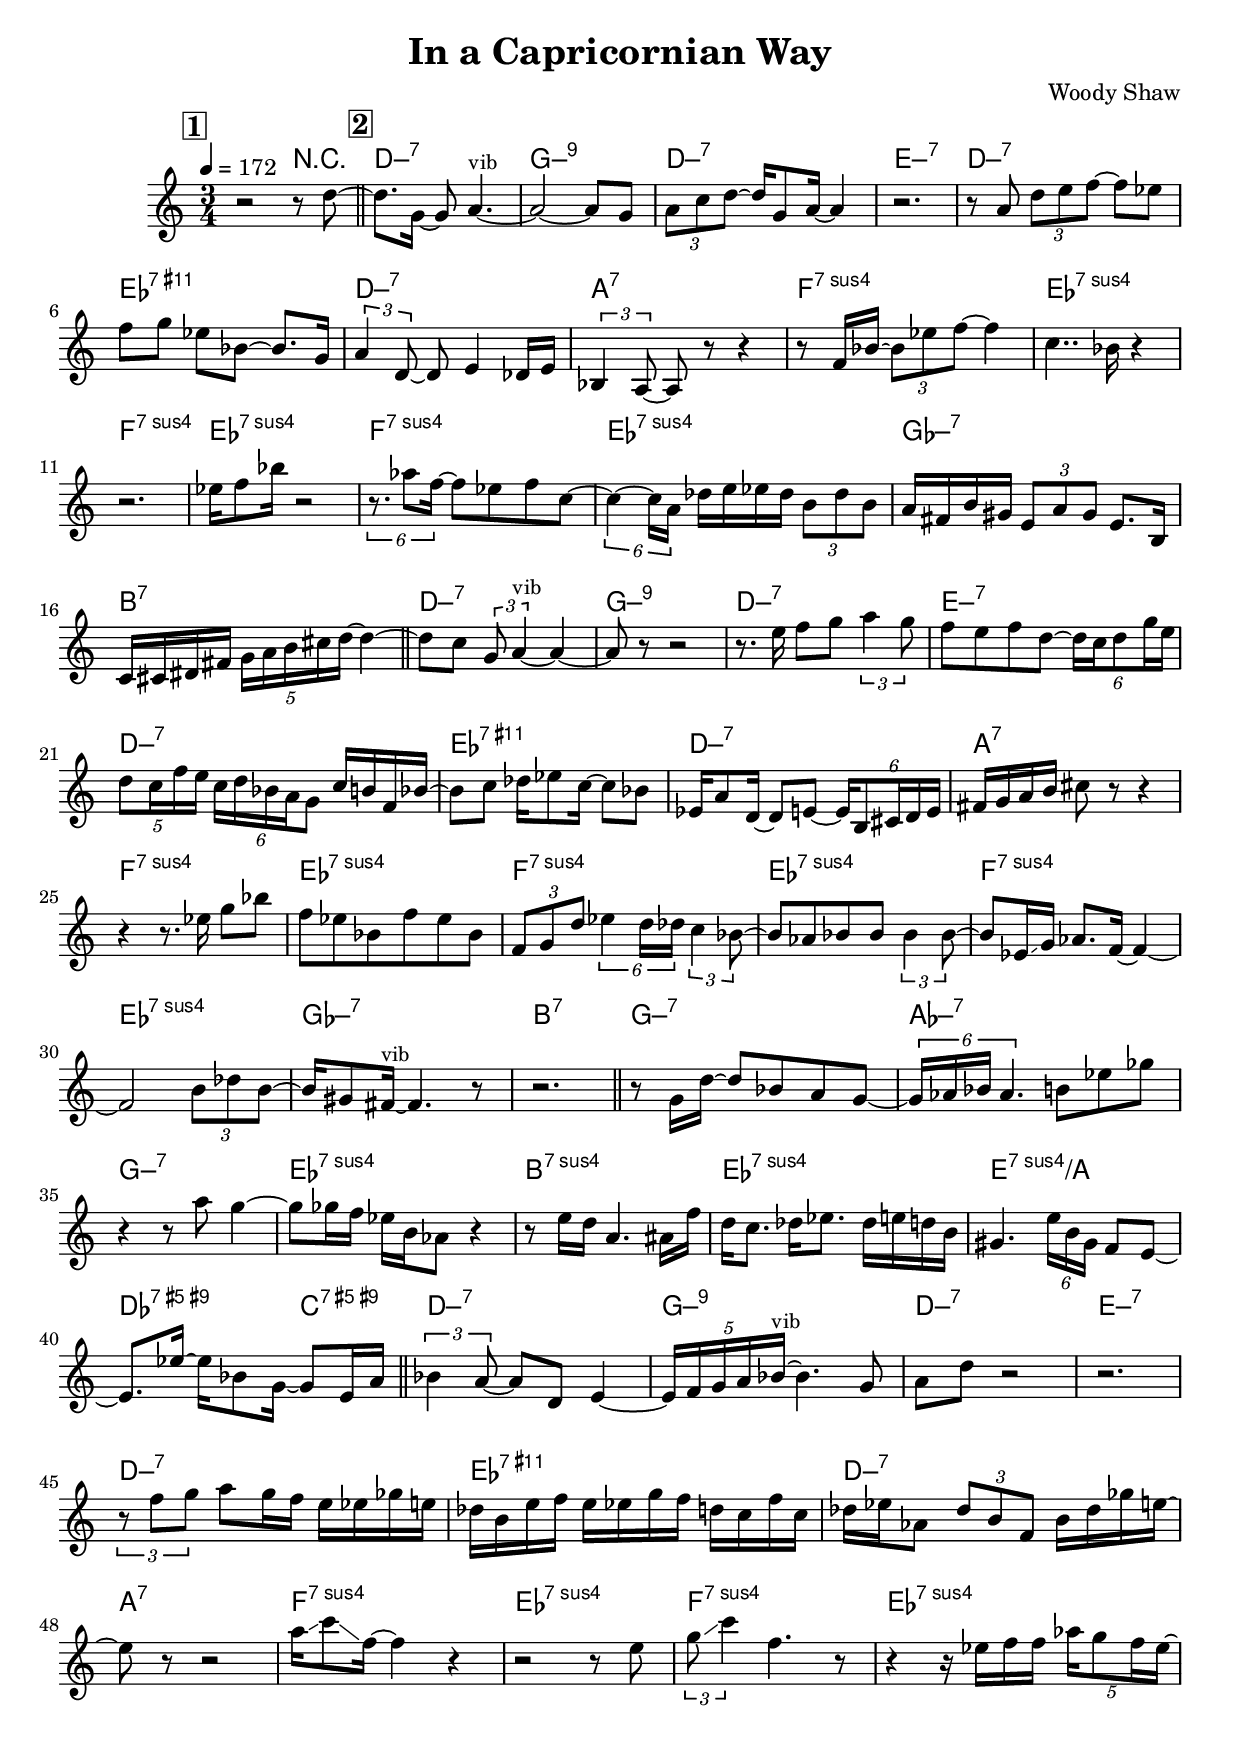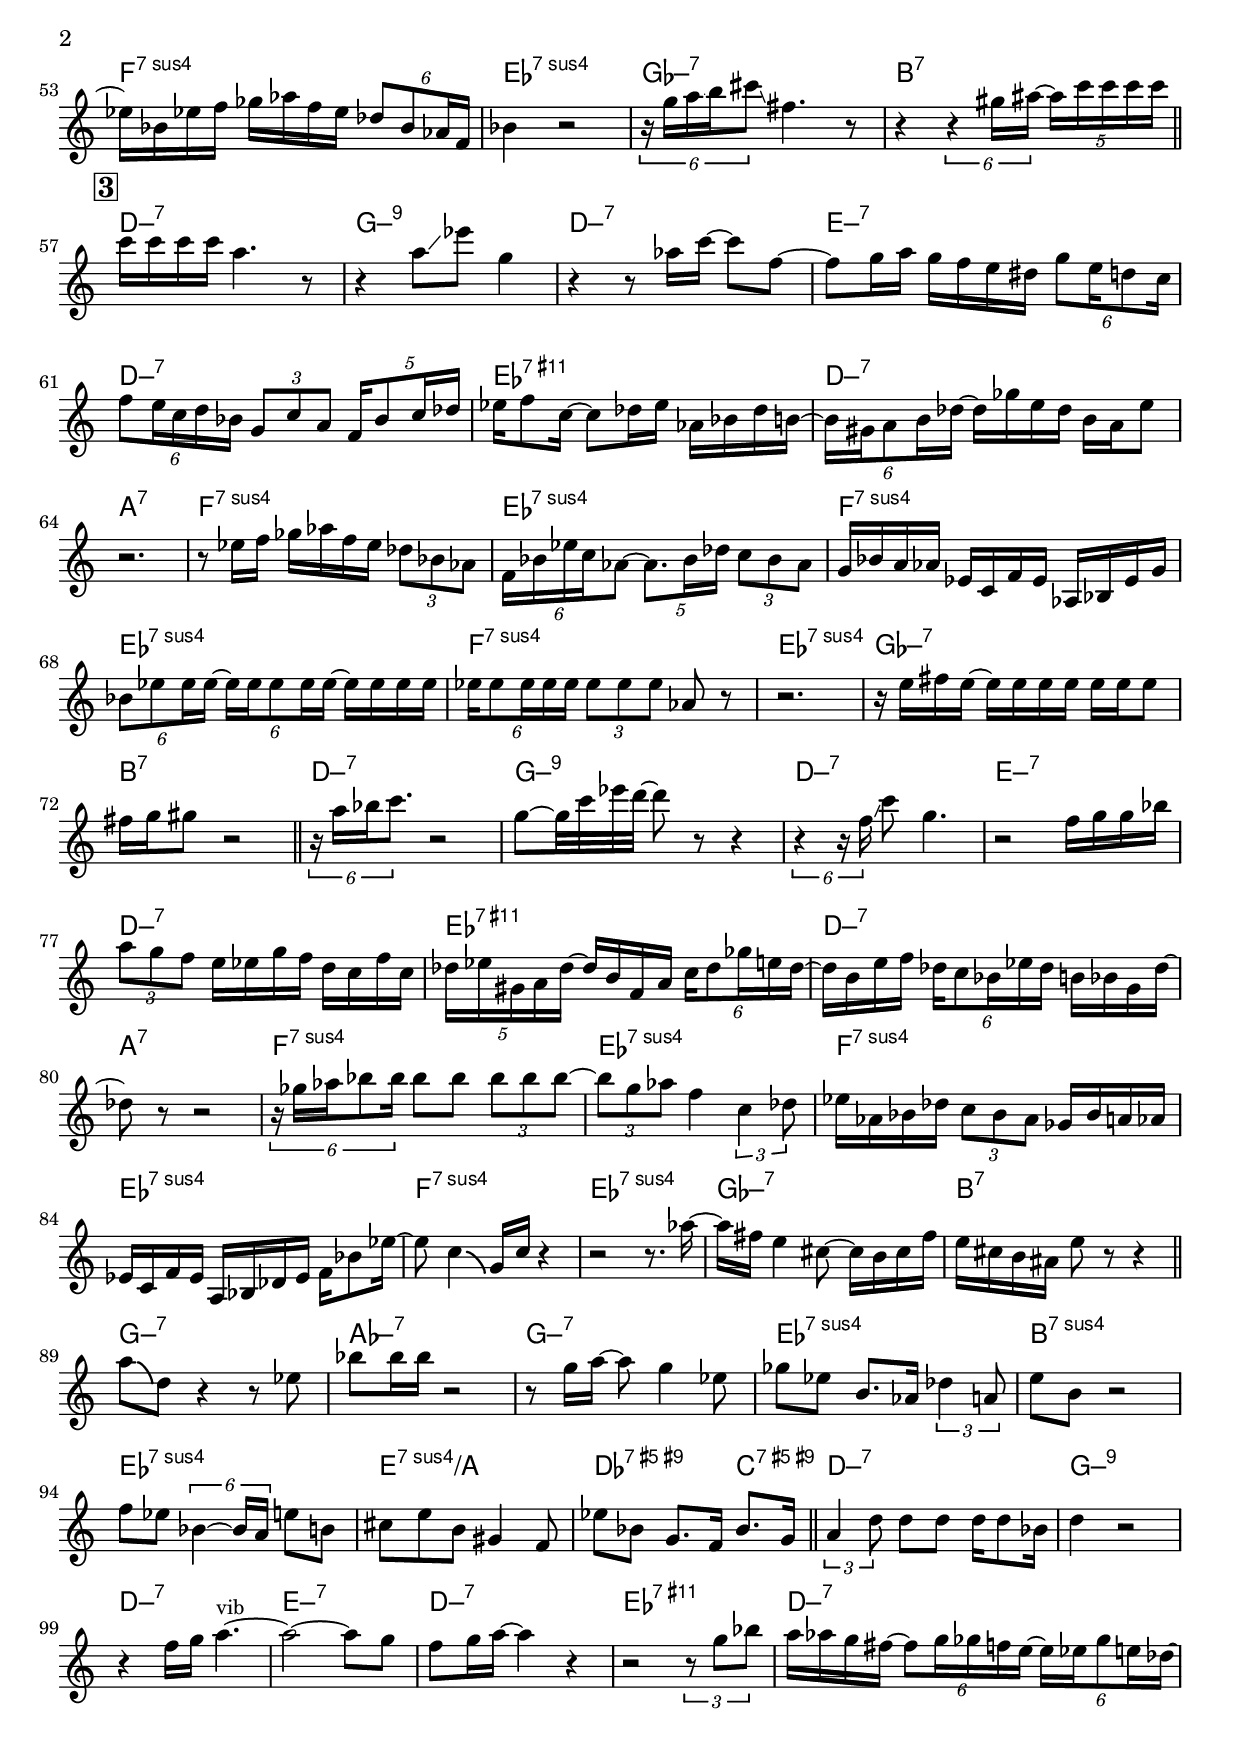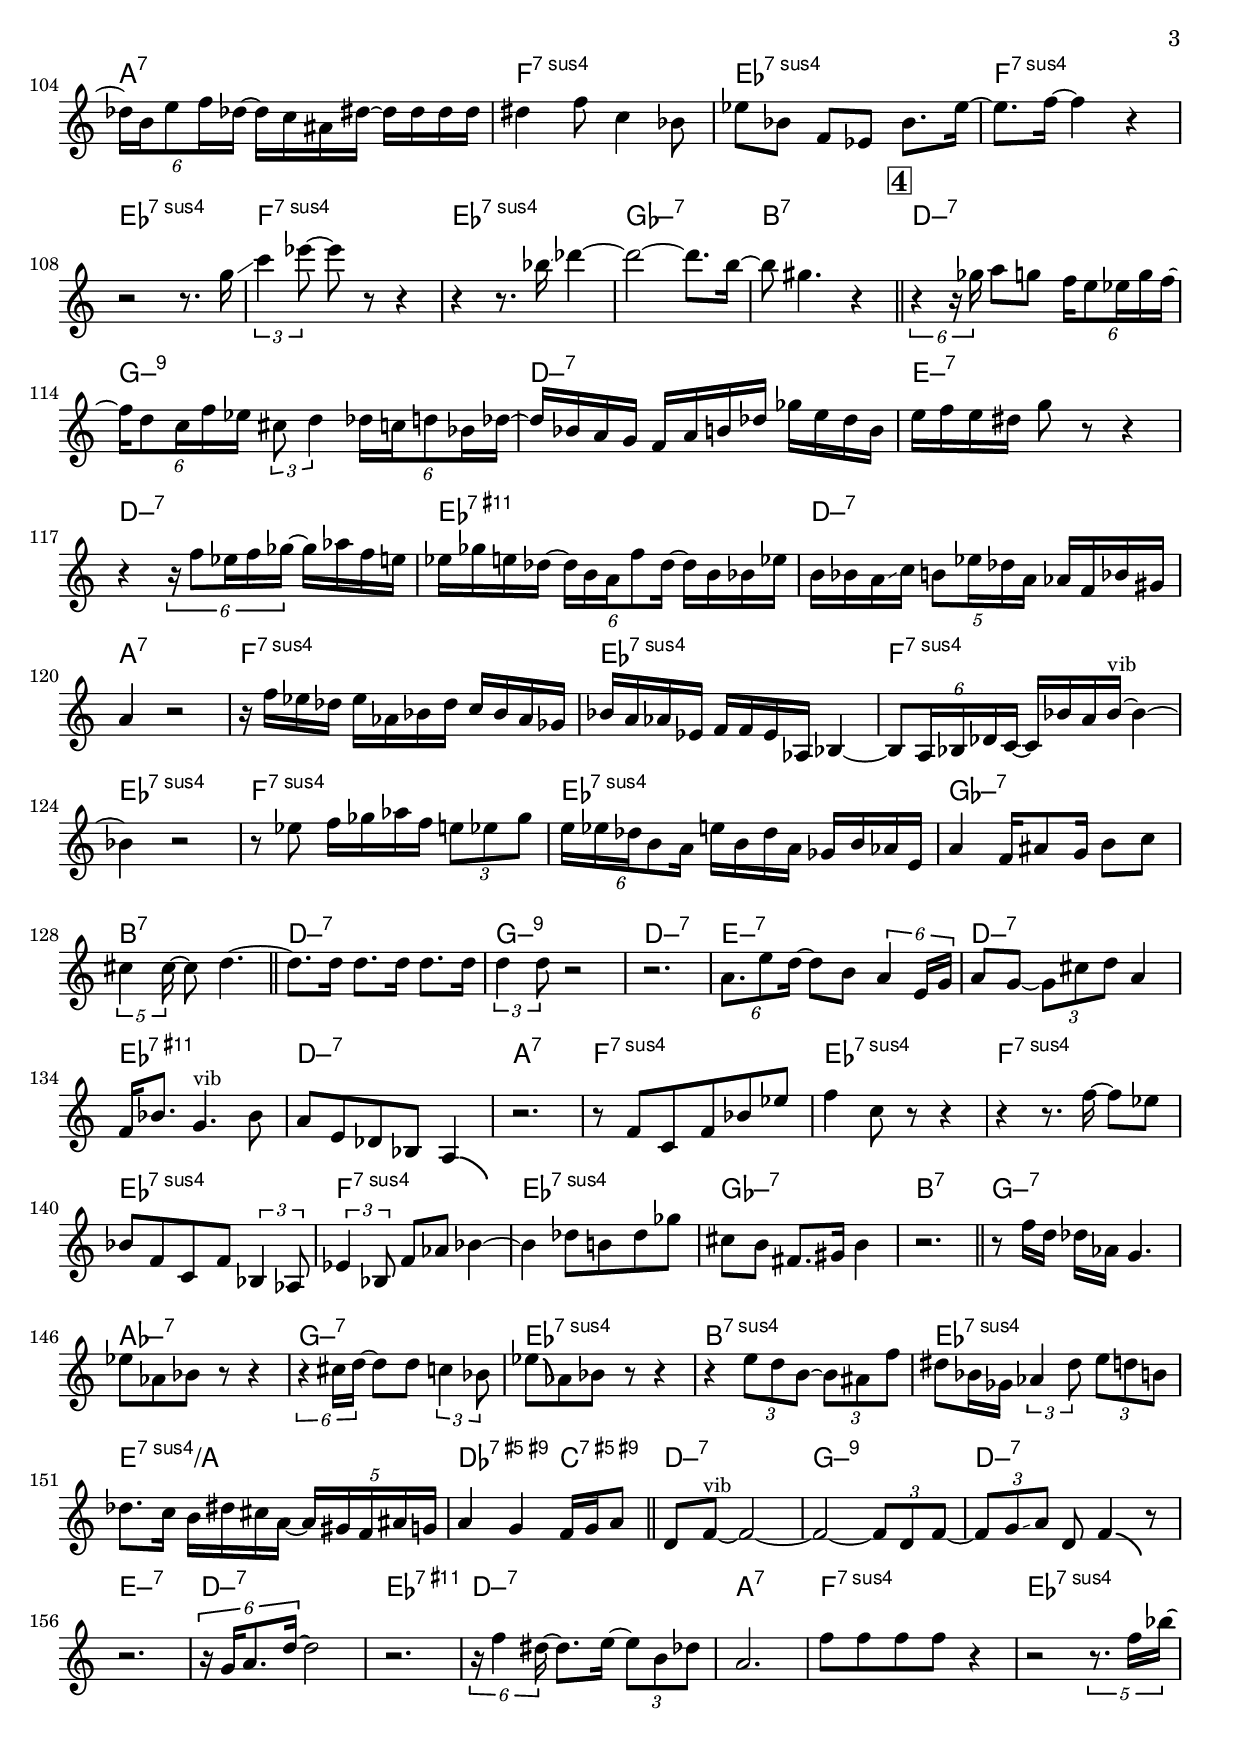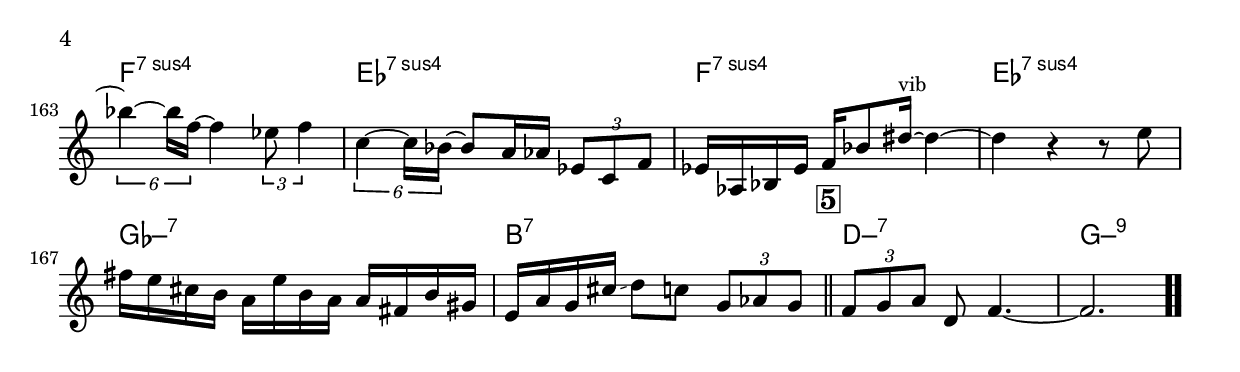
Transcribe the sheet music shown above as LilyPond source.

\version "2.13.2"

#(ly:set-option 'point-and-click #f)

\header {
  title = "In a Capricornian Way"
  composer = "Woody Shaw"
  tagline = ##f
}
global =
{
    \override Staff.TimeSignature #'style = #'()
    \time 3/4
    \clef "treble"
    \key c \major
    \override Rest #'direction = #'0
    \override MultiMeasureRest #'staff-position = #0
}
\score
{
<<
    \transpose c' c'

    \new ChordNames { \chords {
      \set majorSevenSymbol = \markup { "maj7" }
      \set minorChordModifier = \markup { \char ##x2013 }
      | s2 r4 
      | d2.:min7 | g2.:min9 | d2.:min7 | e2.:min7 | d2.:min7 | es2.:11+.9 | d2.:min7 | a2.:7 
      | f2.:7sus4 | es2.:7sus4 | f2.:7sus4 | es2.:7sus4 | f2.:7sus4 | es2.:7sus4 | ges2.:min7 | b2.:7 
      | d2.:min7 | g2.:min9 | d2.:min7 | e2.:min7 | d2.:min7 | es2.:11+.9 | d2.:min7 | a2.:7 
      | f2.:7sus4 | es2.:7sus4 | f2.:7sus4 | es2.:7sus4 | f2.:7sus4 | es2.:7sus4 | ges2.:min7 | b2.:7 
      | g2.:min7 | aes2.:min7 | g2.:min7 | es2.:7sus4 | b2.:7sus4 | es2.:7sus4 | e2.:7sus4/a | des2:9+5+ c4:9+5+ 
      | d2.:min7 | g2.:min9 | d2.:min7 | e2.:min7 | d2.:min7 | es2.:11+.9 | d2.:min7 | a2.:7 
      | f2.:7sus4 | es2.:7sus4 | f2.:7sus4 | es2.:7sus4 | f2.:7sus4 | es2.:7sus4 | ges2.:min7 | b2.:7 
      | d2.:min7 | g2.:min9 | d2.:min7 | e2.:min7 | d2.:min7 | es2.:11+.9 | d2.:min7 | a2.:7 
      | f2.:7sus4 | es2.:7sus4 | f2.:7sus4 | es2.:7sus4 | f2.:7sus4 | es2.:7sus4 | ges2.:min7 | b2.:7 
      | d2.:min7 | g2.:min9 | d2.:min7 | e2.:min7 | d2.:min7 | es2.:11+.9 | d2.:min7 | a2.:7 
      | f2.:7sus4 | es2.:7sus4 | f2.:7sus4 | es2.:7sus4 | f2.:7sus4 | es2.:7sus4 | ges2.:min7 | b2.:7 
      | g2.:min7 | aes2.:min7 | g2.:min7 | es2.:7sus4 | b2.:7sus4 | es2.:7sus4 | e2.:7sus4/a | des2:9+5+ c4:9+5+ 
      | d2.:min7 | g2.:min9 | d2.:min7 | e2.:min7 | d2.:min7 | es2.:11+.9 | d2.:min7 | a2.:7 
      | f2.:7sus4 | es2.:7sus4 | f2.:7sus4 | es2.:7sus4 | f2.:7sus4 | es2.:7sus4 | ges2.:min7 | b2.:7 
      | d2.:min7 | g2.:min9 | d2.:min7 | e2.:min7 | d2.:min7 | es2.:11+.9 | d2.:min7 | a2.:7 
      | f2.:7sus4 | es2.:7sus4 | f2.:7sus4 | es2.:7sus4 | f2.:7sus4 | es2.:7sus4 | ges2.:min7 | b2.:7 
      | d2.:min7 | g2.:min9 | d2.:min7 | e2.:min7 | d2.:min7 | es2.:11+.9 | d2.:min7 | a2.:7 
      | f2.:7sus4 | es2.:7sus4 | f2.:7sus4 | es2.:7sus4 | f2.:7sus4 | es2.:7sus4 | ges2.:min7 | b2.:7 
      | g2.:min7 | aes2.:min7 | g2.:min7 | es2.:7sus4 | b2.:7sus4 | es2.:7sus4 | e2.:7sus4/a | des2:9+5+ c4:9+5+ 
      | d2.:min7 | g2.:min9 | d2.:min7 | e2.:min7 | d2.:min7 | es2.:11+.9 | d2.:min7 | a2.:7 
      | f2.:7sus4 | es2.:7sus4 | f2.:7sus4 | es2.:7sus4 | f2.:7sus4 | es2.:7sus4 | ges2.:min7 | b2.:7 
      | d2.:min7 | g2.:min9|
      }
      }

    \new Staff
    <<
    \transpose c' c'

    {
      \global
  		%\override Score.MetronomeMark #'transparent = ##t
  		%\override Score.MetronomeMark #'stencil = ##f
  		
  		\override HorizontalBracket #'direction = #UP
  		\override HorizontalBracket #'bracket-flare = #'(0 . 0)
  		
  		\override TextSpanner #'dash-fraction = #1.0
  		\override TextSpanner #'bound-details #'left #'text = \markup{ \concat{\draw-line #'(0 . -1.0) \draw-line #'(1.0 . 0) }}
  		\override TextSpanner #'bound-details #'right #'text = \markup{ \concat{ \draw-line #'(1.0 . 0) \draw-line #'(0 . -1.0) }}
          \set Score.markFormatter = #format-mark-box-numbers


      \tempo 4 = 172
      \set Score.currentBarNumber = #0
     
      \bar "||" \mark \default r2 r8 d''8~ 
      \bar "||" \mark \default d''8. g'16~ g'8 a'4.~^\markup{\left-align \small vib} 
      | a'2~ a'8 g'8 
      | \tuplet 3/2 {a'8 c''8 d''8~} d''16 g'8 a'16~ a'4 
      | r2. 
      | r8 a'8 \tuplet 3/2 {d''8 e''8 f''8~} f''8 es''8 
      | f''8 g''8 es''8 bes'8~ bes'8. g'16 
      | \tuplet 3/2 {a'4 d'8~} d'8 e'4 des'16 e'16 
      | \tuplet 3/2 {bes4 a8~} a8 r8 r4 
      | r8 f'16 bes'16~ \tuplet 3/2 {bes'8 es''8 f''8~} f''4 
      | c''4.. bes'16 r4 
      | r2. 
      | es''16 f''8 bes''16 r2 
      | \tuplet 6/4 {r8. aes''8 f''16~} f''8 es''8 f''8 c''8~ 
      | \tuplet 6/4 {c''4~ c''16 a'16} des''16 e''16 es''16 des''16 \tuplet 3/2 {b'8 des''8 b'8} 
      | a'16 fis'16 b'16 gis'16 \tuplet 3/2 {e'8 a'8 gis'8} e'8. b16 
      | c'16 cis'16 dis'16 fis'16 \tuplet 5/4 {g'16 a'16 b'16 cis''16 d''16~} d''4~ 
      \bar "||" d''8 c''8 \tuplet 3/2 {g'8 a'4~^\markup{\left-align \small vib}} a'4~ 
      | a'8 r8 r2 
      | r8. e''16 f''8 g''8 \tuplet 3/2 {a''4 g''8} 
      | f''8 e''8 f''8 d''8~ \tuplet 6/4 {d''16 c''16 d''8 g''16 e''16} 
      | \tuplet 5/4 {d''8 c''16 f''16 e''16} \tuplet 6/4 {c''16 d''16 bes'16 a'16 g'8} c''16 b'16 f'16 bes'16~ 
      | bes'8 c''8 des''16 es''8 c''16~ c''8 bes'8 
      | es'16 a'8 d'16~ d'8 e'8~ \tuplet 6/4 {e'16 b8 cis'16 d'16 e'16} 
      | fis'16 g'16 a'16 b'16 cis''8 r8 r4 
      | r4 r8. es''16 g''8 bes''8 
      | f''8 es''8 bes'8 f''8 es''8 bes'8 
      | \tuplet 3/2 {f'8 g'8 d''8} \tuplet 6/4 {es''4 d''16 des''16} \tuplet 3/2 {c''4 bes'8~} 
      | bes'8 aes'8 bes'8 bes'8 \tuplet 3/2 {bes'4 bes'8~} 
      | bes'8 es'16\glissando  g'16 aes'8. f'16~ f'4~ 
      | f'2 \tuplet 3/2 {b'8 des''8 b'8~} 
      | b'16 gis'8 fis'16~^\markup{\left-align \small vib} fis'4. r8 
      | r2. 
      \bar "||" r8 g'16 d''16~ d''8 bes'8 a'8 g'8~ 
      | \tuplet 6/4 {g'16 aes'16 bes'16 aes'4.} b'8 es''8 ges''8 
      | r4 r8 a''8 g''4~ 
      | g''8 ges''16 f''16 es''16 b'16 aes'8 r4 
      | r8 e''16 d''16 a'4. ais'16 f''16 
      | d''16 c''8. des''16 es''8. des''16 e''16 d''16 b'16 
      | gis'4. \tuplet 6/4 {e''16 b'16 gis'16} f'8 e'8~ 
      | e'8. es''16~ es''16 bes'8 g'16~ g'8 e'16 a'16 
      \bar "||" \tuplet 3/2 {bes'4 a'8~} a'8 d'8 e'4~ 
      | \tuplet 5/4 {e'16 f'16 g'16 a'16 bes'16~^\markup{\left-align \small vib}} bes'4. g'8 
      | a'8 d''8 r2 
      | r2. 
      | \tuplet 3/2 {r8 f''8 g''8} a''8 g''16 f''16 e''16 es''16 ges''16 e''16 
      | des''16 b'16 e''16 f''16 e''16 es''16 g''16 f''16 d''16 c''16 f''16 c''16 
      | des''16 es''16 aes'8 \tuplet 3/2 {des''8 b'8 f'8} b'16 des''16 ges''16 e''16~ 
      | e''8 r8 r2 
      | a''16\glissando  c'''8\glissando  f''16~ f''4 r4 
      | r2 r8 e''8 
      | \tuplet 3/2 {g''8\glissando  c'''4} f''4. r8 
      | r4 r16 es''16 f''16 f''16 \tuplet 5/4 {aes''16 g''8 f''16 es''16~} 
      | es''16 bes'16 es''16 f''16 ges''16 aes''16 f''16 es''16 \tuplet 6/4 {des''8 bes'8 aes'16 f'16} 
      | bes'4 r2 
      | \tuplet 6/4 {r16 g''16 a''16\glissando  b''16 cis'''8\glissando } fis''4. r8 
      | r4 \tuplet 6/4 {r4 gis''16 ais''16~} \tuplet 5/4 {ais''16 c'''16 c'''16 c'''16 c'''16} 
      \bar "||" \mark \default c'''16 c'''16 c'''16 c'''16 a''4. r8 
      | r4 a''8\glissando  es'''8 g''4 
      | r4 r8 aes''16 c'''16~ c'''8 f''8~ 
      | f''8 g''16 a''16 g''16 f''16 e''16 dis''16 \tuplet 6/4 {g''8 e''16 d''8 c''16} 
      | \tuplet 6/4 {f''8 e''16 c''16 d''16 bes'16} \tuplet 3/2 {g'8 c''8 a'8} \tuplet 5/4 {f'16 bes'8 c''16 des''16} 
      | es''16 f''8 c''16~ c''8 des''16 es''16 aes'16 bes'16 des''16 b'16~ 
      | \tuplet 6/4 {b'16 gis'16 a'8 b'16 des''16~} des''16 ges''16 e''16 des''16 b'16 a'16 e''8 
      | r2. 
      | r8 es''16 f''16 ges''16 aes''16 f''16 es''16 \tuplet 3/2 {des''8 bes'8 aes'8} 
      | \tuplet 6/4 {f'16 bes'16 es''16 c''16 aes'8~} \tuplet 5/4 {aes'8. bes'16 des''16} \tuplet 3/2 {c''8 bes'8 aes'8} 
      | g'16 bes'16 a'16 aes'16 es'16 c'16 f'16 es'16 aes16 bes16 es'16 g'16 
      | \tuplet 6/4 {bes'8 es''8 es''16 es''16~} \tuplet 6/4 {es''16 es''16 es''8 es''16 es''16~} es''16 es''16 es''16 es''16 
      | \tuplet 6/4 {es''16 es''8 es''16 es''16 es''16} \tuplet 3/2 {es''8 es''8 es''8} aes'8 r8 
      | r2. 
      | r16 e''16 fis''16 e''16~ e''16 e''16 e''16 e''16 e''16 e''16 e''8 
      | fis''16 g''16 gis''8 r2 
      \bar "||" \tuplet 6/4 {r16 a''16 bes''16 c'''8.} r2 
      | g''8~ g''32 c'''32 es'''32 d'''32~ d'''8 r8 r4 
      | \tuplet 6/4 {r4 r16 f''16\glissando } c'''8 g''4. 
      | r2 f''16 g''16 g''16 bes''16 
      | \tuplet 3/2 {a''8 g''8 f''8} e''16 es''16 g''16 f''16 d''16 c''16 f''16 c''16 
      | \tuplet 5/4 {des''16 es''16 gis'16 a'16 des''16~} des''16 b'16 f'16 a'16 \tuplet 6/4 {c''16 des''8 ges''16 e''16 des''16~} 
      | des''16 b'16 e''16 f''16 \tuplet 6/4 {des''16 c''8 bes'16 es''16 des''16} b'16 bes'16 g'16 des''16~ 
      | des''8 r8 r2 
      | \tuplet 6/4 {r16 ges''16 aes''16 bes''8 bes''16} bes''8 bes''8 \tuplet 3/2 {bes''8 bes''8 bes''8~} 
      | \tuplet 3/2 {bes''8 g''8 aes''8} f''4 \tuplet 3/2 {c''4 des''8} 
      | es''16 aes'16 bes'16 des''16 \tuplet 3/2 {c''8 bes'8 aes'8} ges'16 bes'16 a'16 aes'16 
      | es'16 c'16 f'16 es'16 a16 bes16 des'16 es'16 f'16 bes'8 es''16~ 
      | es''8 c''4\bendAfter #-4  g'16 c''16 r4 
      | r2 r8. aes''16~ 
      | aes''16 fis''16 e''4 cis''8~ cis''16 b'16 cis''16 fis''16 
      | e''16 cis''16 b'16 ais'16 e''8 r8 r4 
      \bar "||" a''8\bendAfter #-4  d''8 r4 r8 es''8 
      | bes''8 bes''16 bes''16 r2 
      | r8 g''16 a''16~ a''8 g''4 es''8 
      | ges''8 es''8 b'8. aes'16 \tuplet 3/2 {des''4 a'8} 
      | e''8 b'8 r2 
      | f''8 es''8 \tuplet 6/4 {bes'4~ bes'16 a'16} e''8 b'8 
      | cis''8 e''8 b'8 gis'4 f'8 
      | es''8 bes'8 g'8. f'16 bes'8. g'16 
      \bar "||" \tuplet 3/2 {a'4 d''8} d''8 d''8 d''16 d''8 bes'16 
      | d''4 r2 
      | r4 f''16 g''16 a''4.~^\markup{\left-align \small vib} 
      | a''2~ a''8 g''8 
      | f''8 g''16 a''16~ a''4 r4 
      | r2 \tuplet 3/2 {r8 g''8 bes''8} 
      | a''16 aes''16 g''16 fis''16~ \tuplet 6/4 {fis''8 g''16 ges''16 f''16 e''16~} \tuplet 6/4 {e''16 es''16 ges''8 e''16 des''16~} 
      | \tuplet 6/4 {des''16 b'16 e''8 f''16 des''16~} des''16 c''16 ais'16 dis''16~ dis''16 dis''16 dis''16 dis''16 
      | dis''4 f''8 c''4 bes'8 
      | es''8 bes'8 f'8 es'8 bes'8. es''16~ 
      | es''8. f''16~ f''4 r4 
      | r2 r8. g''16\glissando  
      | \tuplet 3/2 {c'''4 es'''8~} es'''8 r8 r4 
      | r4 r8. bes''16\glissando  des'''4~ 
      | des'''2~ des'''8. b''16~ 
      | b''8 gis''4. r4 
      \bar "||" \mark \default \tuplet 6/4 {r4 r16 ges''16\glissando } a''8 g''8 \tuplet 6/4 {f''16 e''8 es''16 g''16 f''16~} 
      | \tuplet 6/4 {f''16 d''8 c''16 f''16 es''16} \tuplet 3/2 {cis''8 d''4} \tuplet 6/4 {des''16 c''16 d''8 bes'16 des''16~} 
      | des''16 bes'16 a'16 g'16 f'16 a'16 b'16 des''16 ges''16 e''16 des''16 b'16 
      | e''16 f''16 e''16 dis''16 g''8 r8 r4 
      | r4 \tuplet 6/4 {r16 f''8 es''16 f''16 ges''16~} ges''16 aes''16 f''16 e''16 
      | es''16 ges''16 e''16 des''16~ \tuplet 6/4 {des''16 b'16 a'16 f''8 des''16~} des''16 b'16 bes'16 es''16 
      | b'16 bes'16 a'16\glissando  c''16 \tuplet 5/4 {b'8 es''16 des''16 a'16} aes'16 f'16 bes'16 gis'16 
      | a'4 r2 
      | r16 f''16 es''16 des''16 es''16 aes'16 bes'16 des''16 c''16 bes'16 aes'16 ges'16 
      | bes'16 a'16 aes'16 es'16 f'16 f'16 es'16 aes16 bes4~ 
      | \tuplet 6/4 {bes8 a16 bes16 des'16 c'16~} c'16 bes'16 a'16 bes'16~^\markup{\left-align \small vib} bes'4~ 
      | bes'4 r2 
      | r8 es''8 f''16 ges''16 aes''16 f''16 \tuplet 3/2 {e''8 es''8 ges''8} 
      | \tuplet 6/4 {e''16 es''16 des''16 b'8 a'16} e''16 b'16 des''16 a'16 ges'16 b'16 aes'16 e'16 
      | a'4 f'16 ais'8 g'16 b'8 c''8 
      | \tuplet 5/4 {cis''4 cis''16~} cis''8 d''4.~ 
      \bar "||" d''8. d''16 d''8. d''16 d''8. d''16 
      | \tuplet 3/2 {d''4 d''8} r2 
      | r2. 
      | \tuplet 6/4 {a'8. e''8 d''16~} d''8 b'8 \tuplet 6/4 {a'4 e'16 g'16} 
      | a'8 g'8~ \tuplet 3/2 {g'8 cis''8 d''8} a'4 
      | f'16 bes'8. g'4.^\markup{\left-align \small vib} bes'8 
      | a'8 e'8 des'8 bes8 a4\bendAfter #-4  
      | r2. 
      | r8 f'8 c'8 f'8 bes'8 es''8 
      | f''4 c''8 r8 r4 
      | r4 r8. f''16~ f''8 es''8 
      | bes'8 f'8 c'8 f'8 \tuplet 3/2 {bes4 aes8} 
      | \tuplet 3/2 {es'4 bes8} f'8 aes'8\glissando  bes'4~ 
      | bes'4 des''8 b'8 des''8 ges''8 
      | cis''8 b'8 fis'8. gis'16 b'4 
      | r2. 
      \bar "||" r8 f''16 d''16 des''16 aes'16 g'4. 
      | es''8 aes'8 bes'8 r8 r4 
      | \tuplet 6/4 {r4 cis''16 d''16~} d''8 d''8 \tuplet 3/2 {c''4 bes'8} 
      | es''8\bendAfter #-4  aes'8 bes'8 r8 r4 
      | r4 \tuplet 3/2 {e''8 d''8 b'8~} \tuplet 3/2 {b'8 ais'8 f''8} 
      | dis''8 bes'16 ges'16 \tuplet 3/2 {aes'4 dis''8} \tuplet 3/2 {e''8 d''8 b'8} 
      | des''8. c''16 b'16 dis''16 cis''16 a'16~ \tuplet 5/4 {a'16 gis'16 f'16 ais'16 g'16} 
      | a'4 g'4 f'16 g'16 a'8 
      \bar "||" d'8 f'8~^\markup{\left-align \small vib} f'2~ 
      | f'2~ \tuplet 3/2 {f'8 d'8 f'8~} 
      | \tuplet 3/2 {f'8 g'8\glissando  a'8} d'8 f'4\bendAfter #-4  r8 
      | r2. 
      | \tuplet 6/4 {r16 g'16 a'8. d''16~} d''2 
      | r2. 
      | \tuplet 6/4 {r16 f''4 dis''16~} dis''8. e''16~ \tuplet 3/2 {e''8 b'8 des''8} 
      | a'2. 
      | f''8 f''8 f''8 f''8 r4 
      | r2 \tuplet 5/4 {r8. f''16 bes''16~} 
      | \tuplet 6/4 {bes''4~ bes''16 f''16~} f''4 \tuplet 3/2 {es''8 f''4} 
      | \tuplet 6/4 {c''4~ c''16 bes'16~} bes'8 a'16 aes'16 \tuplet 3/2 {es'8 c'8 f'8} 
      | es'16 aes16 bes16 es'16 f'16 bes'8 dis''16~^\markup{\left-align \small vib} dis''4~ 
      | dis''4 r4 r8 e''8 
      | fis''16 e''16 cis''16 b'16 a'16 e''16 b'16 a'16 a'16 fis'16 b'16 gis'16 
      | e'16 a'16 g'16 cis''16\glissando  d''8 c''8 \tuplet 3/2 {g'8 aes'8 g'8} 
      \bar "||" \mark \default \tuplet 3/2 {f'8 g'8 a'8} d'8 f'4.~ 
      | f'2.\bar  ".."
    }
    >>
>>    
}
